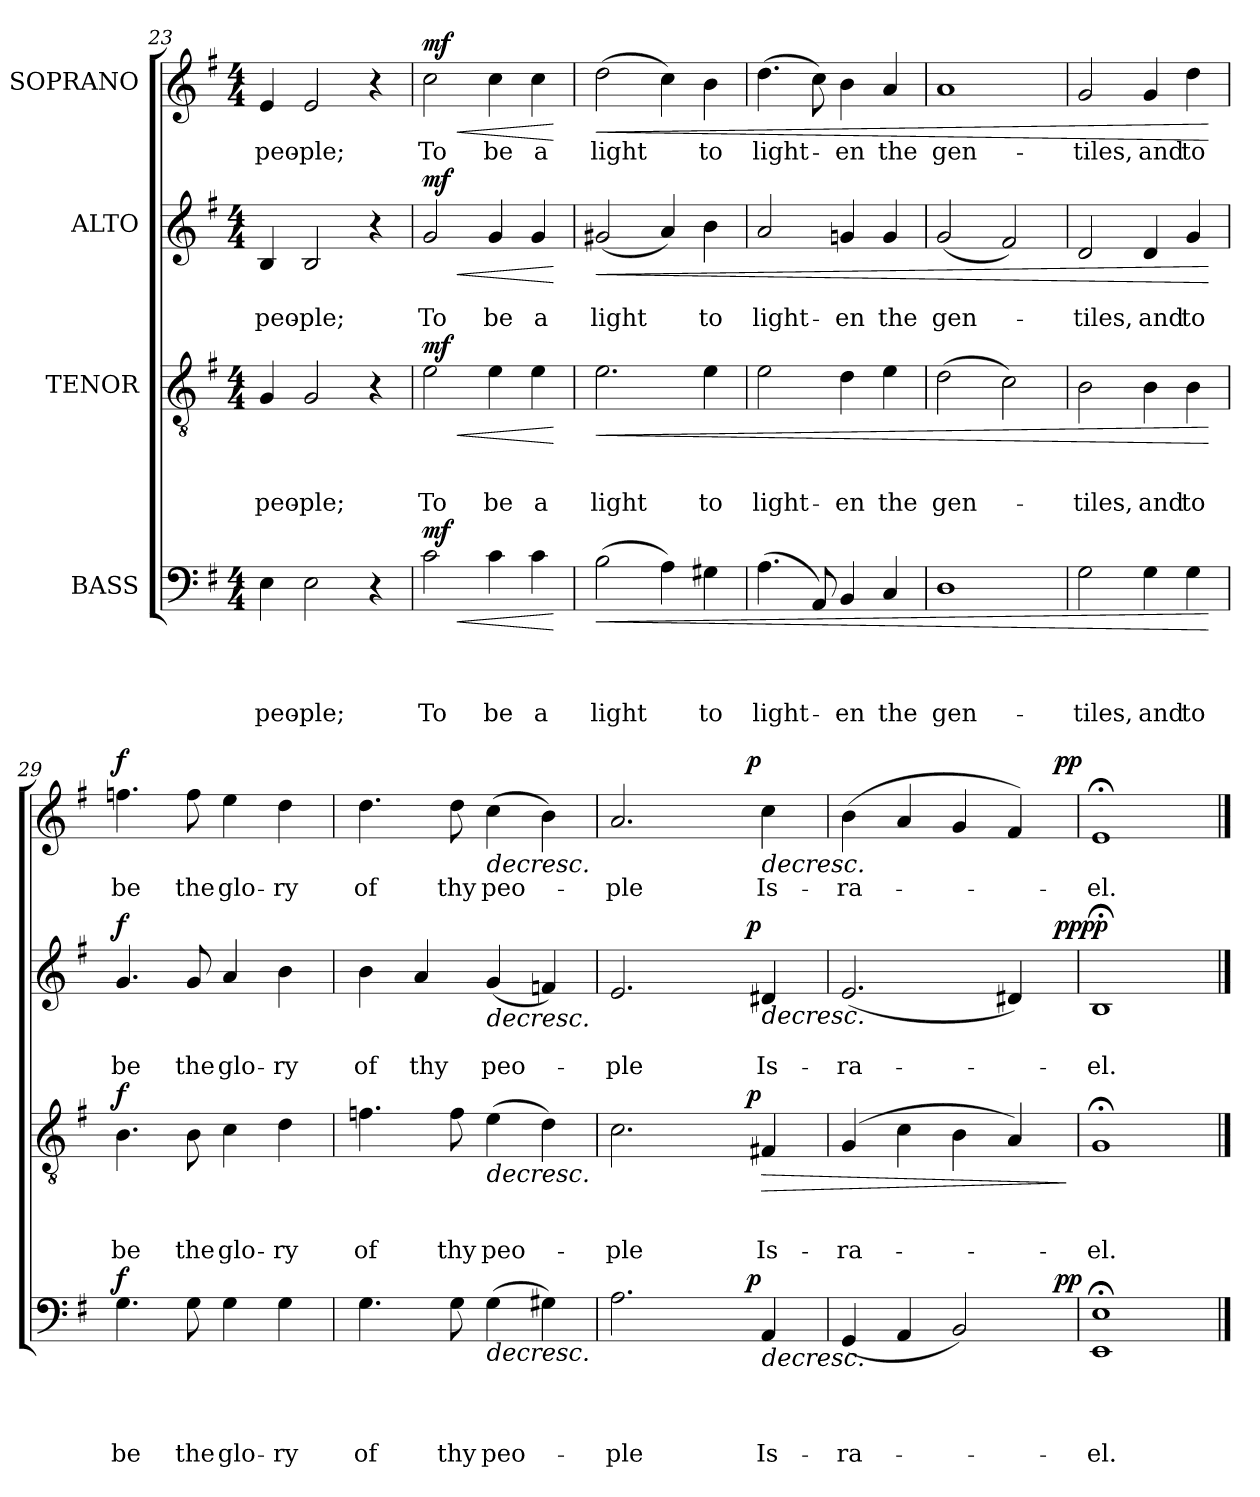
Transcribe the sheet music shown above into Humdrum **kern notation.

**kern	**text	**text	**text	**text	**dynam	**kern	**text	**text	**text	**dynam	**kern	**text	**text	**dynam	**kern	**text	**dynam
*part4	*part4	*part4	*part4	*part4	*part4	*part3	*part3	*part3	*part3	*part3	*part2	*part2	*part2	*part2	*part1	*part1	*part1
*staff4	*staff4	*staff4	*staff4	*staff4	*staff4	*staff3	*staff3	*staff3	*staff3	*staff3	*staff2	*staff2	*staff2	*staff2	*staff1	*staff1	*staff1
*I"BASS	*	*	*	*	*	*I"TENOR	*	*	*	*	*I"ALTO	*	*	*	*I"SOPRANO	*	*
*clefF4	*	*	*	*	*	*clefGv2	*	*	*	*	*clefG2	*	*	*	*clefG2	*	*
*k[f#]	*	*	*	*	*	*k[f#]	*	*	*	*	*k[f#]	*	*	*	*k[f#]	*	*
*G:	*	*	*	*	*	*G:	*	*	*	*	*G:	*	*	*	*G:	*	*
*M4/4	*	*	*	*	*	*M4/4	*	*	*	*	*M4/4	*	*	*	*M4/4	*	*
=23	=23	=23	=23	=23	=23	=23	=23	=23	=23	=23	=23	=23	=23	=23	=23	=23	=23
!	!	!	!	!LO:LY:b	!	!	!	!	!LO:LY:b	!	!	!	!LO:LY:b	!	!	!LO:LY:b	!
4E\	.	.	.	peo-	.	4G/	.	.	peo-	.	4B/	.	peo-	.	4e/	peo-	.
!	!	!	!	!LO:LY:b	!	!	!	!	!LO:LY:b	!	!	!	!LO:LY:b	!	!	!LO:LY:b	!
2E\	.	.	.	-ple;	.	2G/	.	.	-ple;	.	2B/	.	-ple;	.	2e/	-ple;	.
4r	.	.	.	.	.	4r	.	.	.	.	4r	.	.	.	4r	.	.
=24	=24	=24	=24	=24	=24	=24	=24	=24	=24	=24	=24	=24	=24	=24	=24	=24	=24
!	!	!	!	!LO:LY:b	!LO:HP:b	!	!	!	!LO:LY:b	!LO:HP:b	!	!	!LO:LY:b	!LO:HP:b	!	!LO:LY:b	!LO:HP:b
!	!	!	!	!	!LO:DY:n=1:a	!	!	!	!	!LO:DY:n=1:a	!	!	!	!LO:DY:n=1:a	!	!	!LO:DY:n=1:a
2c\	.	.	.	To	< mf	2e\	.	.	To	< mf	2g/	.	To	< mf	2cc\	To	< mf
!	!	!	!	!LO:LY:b	!	!	!	!	!LO:LY:b	!	!	!	!LO:LY:b	!	!	!LO:LY:b	!
4c\	.	.	.	be	.	4e\	.	.	be	.	4g/	.	be	.	4cc\	be	.
!	!	!	!	!LO:LY:b	!	!	!	!	!LO:LY:b	!	!	!	!LO:LY:b	!	!	!LO:LY:b	!
4c\	.	.	.	a	.	4e\	.	.	a	.	4g/	.	a	.	4cc\	a	.
.	.	.	.	.	[	.	.	.	.	[	.	.	.	[	.	.	[
!!LO:PB:g=z
=25	=25	=25	=25	=25	=25	=25	=25	=25	=25	=25	=25	=25	=25	=25	=25	=25	=25
!	!	!	!	!LO:LY:b	!LO:HP:b	!	!	!	!LO:LY:b	!LO:HP:b	!	!	!LO:LY:b	!LO:HP:b	!	!LO:LY:b	!LO:HP:b
(>2B\	.	.	.	light	<	2.e\	.	.	light	<	(<2g#X/	.	light	<	(>2dd\	light	<
4A\)	.	.	.	.	.	.	.	.	.	.	4a/)	.	.	.	4cc\)	.	.
!	!	!	!	!LO:LY:b	!	!	!	!	!LO:LY:b	!	!	!	!LO:LY:b	!	!	!LO:LY:b	!
4G#X\	.	.	.	to	.	4e\	.	.	to	.	4b\	.	to	.	4b\	to	.
=26	=26	=26	=26	=26	=26	=26	=26	=26	=26	=26	=26	=26	=26	=26	=26	=26	=26
!	!	!	!	!LO:LY:b	!	!	!	!	!LO:LY:b	!	!	!	!LO:LY:b	!	!	!LO:LY:b	!
(>4.A\	.	.	.	light-	.	2e\	.	.	light-	.	2a/	.	light-	.	(>4.dd\	light-	.
8AA/)	.	.	.	.	.	.	.	.	.	.	.	.	.	.	8cc\)	.	.
!	!	!	!	!LO:LY:b	!	!	!	!	!LO:LY:b	!	!	!	!LO:LY:b	!	!	!LO:LY:b	!
4BB/	.	.	.	-en	.	4d\	.	.	-en	.	4gn/	.	-en	.	4b\	-en	.
!	!	!	!	!LO:LY:b	!	!	!	!	!LO:LY:b	!	!	!	!LO:LY:b	!	!	!LO:LY:b	!
4C/	.	.	.	the	.	4e\	.	.	the	.	4g/	.	the	.	4a/	the	.
=27	=27	=27	=27	=27	=27	=27	=27	=27	=27	=27	=27	=27	=27	=27	=27	=27	=27
!	!	!	!	!LO:LY:b	!	!	!	!	!LO:LY:b	!	!	!	!LO:LY:b	!	!	!LO:LY:b	!
1D	.	.	.	gen-	.	(>2d\	.	.	gen-	.	(<2g/	.	gen-	.	1a	gen-	.
.	.	.	.	.	.	2c\)	.	.	.	.	2f#/)	.	.	.	.	.	.
=28	=28	=28	=28	=28	=28	=28	=28	=28	=28	=28	=28	=28	=28	=28	=28	=28	=28
!	!	!	!	!LO:LY:b	!	!	!	!	!LO:LY:b	!	!	!	!LO:LY:b	!	!	!LO:LY:b	!
2G\	.	.	.	-tiles,	.	2B\	.	.	-tiles,	.	2d/	.	-tiles,	.	2g/	-tiles,	.
!	!	!	!	!LO:LY:b	!	!	!	!	!LO:LY:b	!	!	!	!LO:LY:b	!	!	!LO:LY:b	!
4G\	.	.	.	and	.	4B\	.	.	and	.	4d/	.	and	.	4g/	and	.
!	!	!	!	!LO:LY:b	!	!	!	!	!LO:LY:b	!	!	!	!LO:LY:b	!	!	!LO:LY:b	!
4G\	.	.	.	to	.	4B\	.	.	to	.	4g/	.	to	.	4dd\	to	.
.	.	.	.	.	[	.	.	.	.	[	.	.	.	[	.	.	[
!!LO:LB:g=z
=29	=29	=29	=29	=29	=29	=29	=29	=29	=29	=29	=29	=29	=29	=29	=29	=29	=29
!	!	!	!	!LO:LY:b	!LO:DY:a	!	!	!	!LO:LY:b	!LO:DY:a	!	!	!LO:LY:b	!LO:DY:a	!	!LO:LY:b	!LO:DY:a
4.G\	.	.	.	be	f	4.B\	.	.	be	f	4.g/	.	be	f	4.ffn\	be	f
!	!	!	!	!LO:LY:b	!	!	!	!	!LO:LY:b	!	!	!	!LO:LY:b	!	!	!LO:LY:b	!
8G\	.	.	.	the	.	8B\	.	.	the	.	8g/	.	the	.	8ff\	the	.
!	!	!	!	!LO:LY:b	!	!	!	!	!LO:LY:b	!	!	!	!LO:LY:b	!	!	!LO:LY:b	!
4G\	.	.	.	glo-	.	4c\	.	.	glo-	.	4a/	.	glo-	.	4ee\	glo-	.
!	!	!	!	!LO:LY:b	!	!	!	!	!LO:LY:b	!	!	!	!LO:LY:b	!	!	!LO:LY:b	!
4G\	.	.	.	-ry	.	4d\	.	.	-ry	.	4b\	.	-ry	.	4dd\	-ry	.
=30	=30	=30	=30	=30	=30	=30	=30	=30	=30	=30	=30	=30	=30	=30	=30	=30	=30
!	!	!	!	!LO:LY:b	!	!	!	!	!LO:LY:b	!	!	!	!LO:LY:b	!	!	!LO:LY:b	!
4.G\	.	.	.	of	.	4.fn\	.	.	of	.	4b\	.	of	.	4.dd\	of	.
!	!	!	!	!	!	!	!	!	!	!	!	!	!LO:LY:b	!	!	!	!
.	.	.	.	.	.	.	.	.	.	.	4a/	.	thy	.	.	.	.
!	!	!	!	!LO:LY:b	!	!	!	!	!LO:LY:b	!	!	!	!	!	!	!LO:LY:b	!
8G\	.	.	.	thy	.	8f\	.	.	thy	.	.	.	.	.	8dd\	thy	.
!	!	!	!	!LO:LY:b	!LO:HP:b	!	!	!	!LO:LY:b	!LO:HP:b	!	!	!LO:LY:b	!LO:HP:b	!	!LO:LY:b	!LO:HP:b
(>4G\	.	.	.	peo-	>	(>4e\	.	.	peo-	>	(<4g/	.	peo-	>	(>4cc\	peo-	>
4G#X\)	.	.	.	.	.	4d\)	.	.	.	.	4fn/)	.	.	.	4b\)	.	.
=31	=31	=31	=31	=31	=31	=31	=31	=31	=31	=31	=31	=31	=31	=31	=31	=31	=31
!	!	!	!	!LO:LY:b	!	!	!	!	!LO:LY:b	!	!	!	!LO:LY:b	!	!	!LO:LY:b	!
*^	*	*	*	*	*	*^	*	*	*	*	*^	*	*	*	*^	*	*
2.A\	2ryy	.	.	.	-ple	.	2.c\	2ryy	.	.	-ple	.	2.e/	2ryy	.	-ple	.	2.a/	2ryy	-ple	.
.	8..ryy	.	.	.	.	.	.	8..ryy	.	.	.	.	.	8..ryy	.	.	.	.	8..ryy	.	.
!	!	!	!	!	!	!LO:DY:a	!	!	!	!	!	!LO:DY:a	!	!	!	!	!LO:DY:a	!	!	!	!LO:DY:a
.	4ryy	.	.	.	.	p	.	4ryy	.	.	.	p	.	4ryy	.	.	p	.	4ryy	.	p
!	!	!	!	!	!LO:LY:b	!LO:HP:n=1:b	!	!	!	!	!LO:LY:b	!LO:HP:n=1:b	!	!	!	!LO:LY:b	!LO:HP:n=1:b	!	!	!LO:LY:b	!LO:HP:n=1:b
4AA/	.	.	.	.	Is-	] >	4F#X/	.	.	.	Is-	] >	4d#X/	.	.	Is-	] >	4cc\	.	Is-	] >
.	32ryy	.	.	.	.	.	.	32ryy	.	.	.	.	.	32ryy	.	.	.	.	32ryy	.	.
=32	=32	=32	=32	=32	=32	=32	=32	=32	=32	=32	=32	=32	=32	=32	=32	=32	=32	=32	=32	=32	=32
!	!	!	!	!	!LO:LY:b	!	!	!	!	!	!LO:LY:b	!	!	!	!	!LO:LY:b	!	!	!	!LO:LY:b	!
*	*	*	*	*	*	*	*v	*v	*	*	*	*	*	*	*	*	*	*	*	*	*
(<4GG/	2...ryy	.	.	.	-ra-	.	(4G/	.	.	-ra-	.	(<2.e/	2...ryy	.	-ra-	.	(>4b\	2...ryy	-ra-	.
4AA/	.	.	.	.	.	.	4c\	.	.	.	.	.	.	.	.	.	4a/	.	.	.
2BB/)	.	.	.	.	.	.	4B\	.	.	.	.	.	.	.	.	.	4g/	.	.	.
.	.	.	.	.	.	.	4A/)	.	.	.	.	4d#X/)	.	.	.	.	4f#/)	.	.	.
!	!	!	!	!	!	!LO:DY:a	!	!	!	!	!	!	!	!	!	!LO:DY:a	!	!	!	!
!	!	!	!	!	!	!	!	!	!	!	!	!	!	!	!	!LO:DY:n=1:b	!	!	!	!LO:DY:a
.	16ryy	.	.	.	.	pp	.	.	.	.	.	.	16ryy	.	.	pp pp	.	16ryy	.	pp
.	.	.	.	.	.	]	.	.	.	.	]	.	.	.	.	]	.	.	.	]
=33	=33	=33	=33	=33	=33	=33	=33	=33	=33	=33	=33	=33	=33	=33	=33	=33	=33	=33	=33	=33
!	!	!	!	!	!LO:LY:b	!	!	!	!	!LO:LY:b	!	!	!	!	!LO:LY:b	!	!	!	!LO:LY:b	!
*	*	*	*	*	*	*	*	*	*	*	*	*v	*v	*	*	*	*	*	*	*
*v	*v	*	*	*	*	*	*	*	*	*	*	*	*	*	*	*v	*v	*	*
1EE; 1E;	.	.	.	-el.	.	1G;	.	.	-el.	.	1B;	.	-el.	.	1e;	-el.	.
==	==	==	==	==	==	==	==	==	==	==	==	==	==	==	==	==	==
*-	*-	*-	*-	*-	*-	*-	*-	*-	*-	*-	*-	*-	*-	*-	*-	*-	*-
